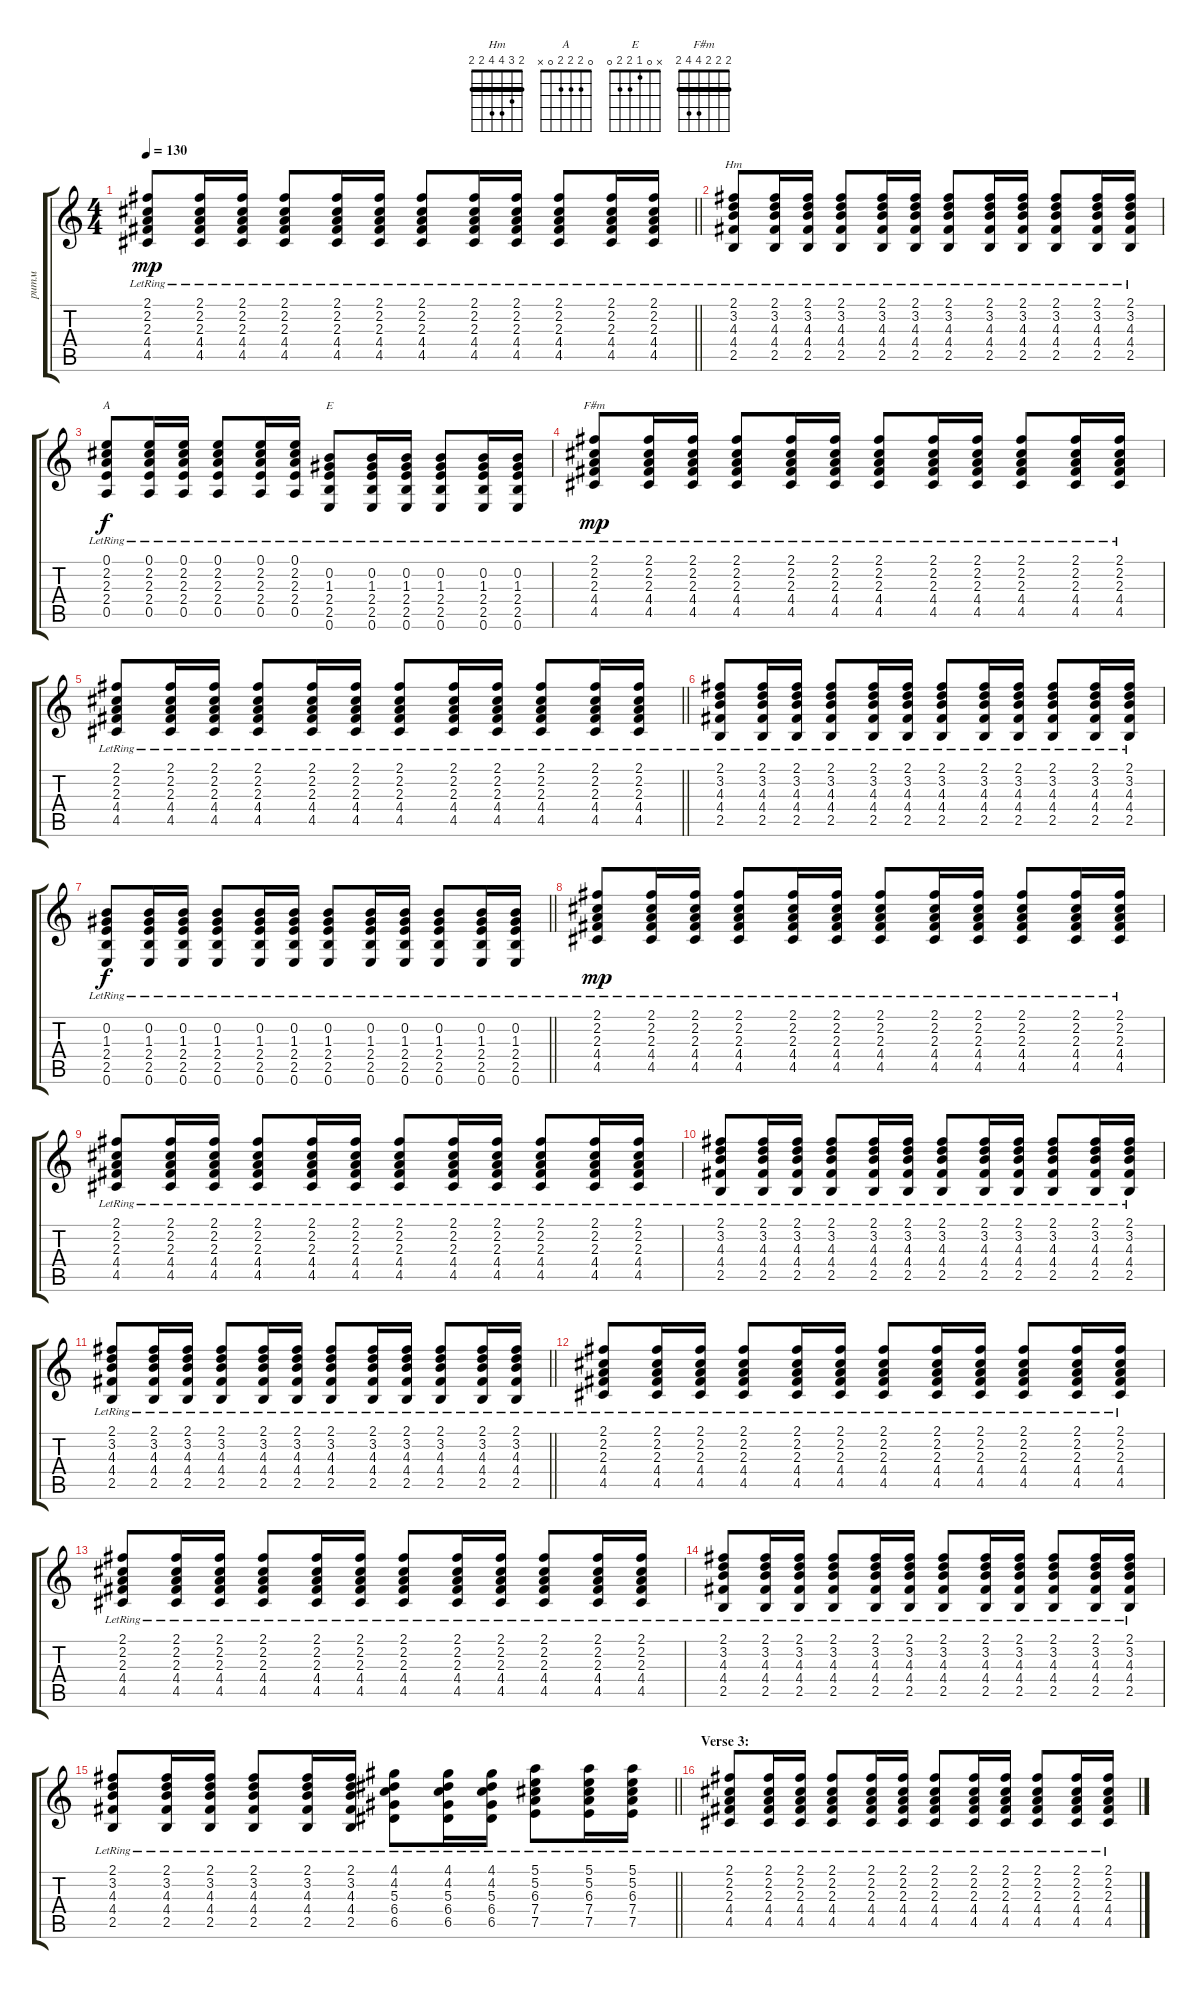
\track ("ритм" "ритм") {instrument acousticguitarsteel}
\staff {score tabs}
\tuning (E4 B3 G3 D3 A2 E2) {hide}
\chord ("Hm" 2 3 4 4 2 2) {barre 2}
\chord ("A" 0 2 2 2 0 x)
\chord ("E" x 0 1 2 2 0)
\chord ("F#m" 2 2 2 4 4 2) {barre 2}
\ts (4 4)
\tempo 130
\clef g2
\barLineRight lightlight
\ks c
(2.1{lr} 2.2{lr} 2.3{lr} 4.4{lr} 4.5{lr}).8{dy mp} (2.1{lr} 2.2{lr} 2.3{lr} 4.4{lr} 4.5{lr}).16 (2.1{lr} 2.2{lr} 2.3{lr} 4.4{lr} 4.5{lr}).16 (2.1{lr} 2.2{lr} 2.3{lr} 4.4{lr} 4.5{lr}).8 (2.1{lr} 2.2{lr} 2.3{lr} 4.4{lr} 4.5{lr}).16 (2.1{lr} 2.2{lr} 2.3{lr} 4.4{lr} 4.5{lr}).16 (2.1{lr} 2.2{lr} 2.3{lr} 4.4{lr} 4.5{lr}).8 (2.1{lr} 2.2{lr} 2.3{lr} 4.4{lr} 4.5{lr}).16 (2.1{lr} 2.2{lr} 2.3{lr} 4.4{lr} 4.5{lr}).16 (2.1{lr} 2.2{lr} 2.3{lr} 4.4{lr} 4.5{lr}).8 (2.1{lr} 2.2{lr} 2.3{lr} 4.4{lr} 4.5{lr}).16 (2.1{lr} 2.2{lr} 2.3{lr} 4.4{lr} 4.5{lr}).16 |
(2.1{lr} 3.2{lr} 4.3{lr} 4.4{lr} 2.5{lr}).8{ch "Hm"} (2.1{lr} 3.2{lr} 4.3{lr} 4.4{lr} 2.5{lr}).16 (2.1{lr} 3.2{lr} 4.3{lr} 4.4{lr} 2.5{lr}).16 (2.1{lr} 3.2{lr} 4.3{lr} 4.4{lr} 2.5{lr}).8 (2.1{lr} 3.2{lr} 4.3{lr} 4.4{lr} 2.5{lr}).16 (2.1{lr} 3.2{lr} 4.3{lr} 4.4{lr} 2.5{lr}).16 (2.1{lr} 3.2{lr} 4.3{lr} 4.4{lr} 2.5{lr}).8 (2.1{lr} 3.2{lr} 4.3{lr} 4.4{lr} 2.5{lr}).16 (2.1{lr} 3.2{lr} 4.3{lr} 4.4{lr} 2.5{lr}).16 (2.1{lr} 3.2{lr} 4.3{lr} 4.4{lr} 2.5{lr}).8 (2.1{lr} 3.2{lr} 4.3{lr} 4.4{lr} 2.5{lr}).16 (2.1{lr} 3.2{lr} 4.3{lr} 4.4{lr} 2.5{lr}).16 |
(0.1{lr} 2.2{lr} 2.3{lr} 2.4{lr} 0.5{lr}).8{ch "A" dy f} (0.1{lr} 2.2{lr} 2.3{lr} 2.4{lr} 0.5{lr}).16 (0.1{lr} 2.2{lr} 2.3{lr} 2.4{lr} 0.5{lr}).16 (0.1{lr} 2.2{lr} 2.3{lr} 2.4{lr} 0.5{lr}).8 (0.1{lr} 2.2{lr} 2.3{lr} 2.4{lr} 0.5{lr}).16 (0.1{lr} 2.2{lr} 2.3{lr} 2.4{lr} 0.5{lr}).16 (0.2{lr} 1.3{lr} 2.4{lr} 2.5{lr} 0.6{lr}).8{ch "E"} (0.2{lr} 1.3{lr} 2.4{lr} 2.5{lr} 0.6{lr}).16 (0.2{lr} 1.3{lr} 2.4{lr} 2.5{lr} 0.6{lr}).16 (0.2{lr} 1.3{lr} 2.4{lr} 2.5{lr} 0.6{lr}).8 (0.2{lr} 1.3{lr} 2.4{lr} 2.5{lr} 0.6{lr}).16 (0.2{lr} 1.3{lr} 2.4{lr} 2.5{lr} 0.6{lr}).16 |
(2.1{lr} 2.2{lr} 2.3{lr} 4.4{lr} 4.5{lr}).8{ch "F#m" dy mp} (2.1{lr} 2.2{lr} 2.3{lr} 4.4{lr} 4.5{lr}).16 (2.1{lr} 2.2{lr} 2.3{lr} 4.4{lr} 4.5{lr}).16 (2.1{lr} 2.2{lr} 2.3{lr} 4.4{lr} 4.5{lr}).8 (2.1{lr} 2.2{lr} 2.3{lr} 4.4{lr} 4.5{lr}).16 (2.1{lr} 2.2{lr} 2.3{lr} 4.4{lr} 4.5{lr}).16 (2.1{lr} 2.2{lr} 2.3{lr} 4.4{lr} 4.5{lr}).8 (2.1{lr} 2.2{lr} 2.3{lr} 4.4{lr} 4.5{lr}).16 (2.1{lr} 2.2{lr} 2.3{lr} 4.4{lr} 4.5{lr}).16 (2.1{lr} 2.2{lr} 2.3{lr} 4.4{lr} 4.5{lr}).8 (2.1{lr} 2.2{lr} 2.3{lr} 4.4{lr} 4.5{lr}).16 (2.1{lr} 2.2{lr} 2.3{lr} 4.4{lr} 4.5{lr}).16 |
\barLineRight lightlight
(2.1{lr} 2.2{lr} 2.3{lr} 4.4{lr} 4.5{lr}).8 (2.1{lr} 2.2{lr} 2.3{lr} 4.4{lr} 4.5{lr}).16 (2.1{lr} 2.2{lr} 2.3{lr} 4.4{lr} 4.5{lr}).16 (2.1{lr} 2.2{lr} 2.3{lr} 4.4{lr} 4.5{lr}).8 (2.1{lr} 2.2{lr} 2.3{lr} 4.4{lr} 4.5{lr}).16 (2.1{lr} 2.2{lr} 2.3{lr} 4.4{lr} 4.5{lr}).16 (2.1{lr} 2.2{lr} 2.3{lr} 4.4{lr} 4.5{lr}).8 (2.1{lr} 2.2{lr} 2.3{lr} 4.4{lr} 4.5{lr}).16 (2.1{lr} 2.2{lr} 2.3{lr} 4.4{lr} 4.5{lr}).16 (2.1{lr} 2.2{lr} 2.3{lr} 4.4{lr} 4.5{lr}).8 (2.1{lr} 2.2{lr} 2.3{lr} 4.4{lr} 4.5{lr}).16 (2.1{lr} 2.2{lr} 2.3{lr} 4.4{lr} 4.5{lr}).16 |
(2.1{lr} 3.2{lr} 4.3{lr} 4.4{lr} 2.5{lr}).8 (2.1{lr} 3.2{lr} 4.3{lr} 4.4{lr} 2.5{lr}).16 (2.1{lr} 3.2{lr} 4.3{lr} 4.4{lr} 2.5{lr}).16 (2.1{lr} 3.2{lr} 4.3{lr} 4.4{lr} 2.5{lr}).8 (2.1{lr} 3.2{lr} 4.3{lr} 4.4{lr} 2.5{lr}).16 (2.1{lr} 3.2{lr} 4.3{lr} 4.4{lr} 2.5{lr}).16 (2.1{lr} 3.2{lr} 4.3{lr} 4.4{lr} 2.5{lr}).8 (2.1{lr} 3.2{lr} 4.3{lr} 4.4{lr} 2.5{lr}).16 (2.1{lr} 3.2{lr} 4.3{lr} 4.4{lr} 2.5{lr}).16 (2.1{lr} 3.2{lr} 4.3{lr} 4.4{lr} 2.5{lr}).8 (2.1{lr} 3.2{lr} 4.3{lr} 4.4{lr} 2.5{lr}).16 (2.1{lr} 3.2{lr} 4.3{lr} 4.4{lr} 2.5{lr}).16 |
\barLineRight lightlight
(0.2{lr} 1.3{lr} 2.4{lr} 2.5{lr} 0.6{lr}).8{dy f} (0.2{lr} 1.3{lr} 2.4{lr} 2.5{lr} 0.6{lr}).16 (0.2{lr} 1.3{lr} 2.4{lr} 2.5{lr} 0.6{lr}).16 (0.2{lr} 1.3{lr} 2.4{lr} 2.5{lr} 0.6{lr}).8 (0.2{lr} 1.3{lr} 2.4{lr} 2.5{lr} 0.6{lr}).16 (0.2{lr} 1.3{lr} 2.4{lr} 2.5{lr} 0.6{lr}).16 (0.2{lr} 1.3{lr} 2.4{lr} 2.5{lr} 0.6{lr}).8 (0.2{lr} 1.3{lr} 2.4{lr} 2.5{lr} 0.6{lr}).16 (0.2{lr} 1.3{lr} 2.4{lr} 2.5{lr} 0.6{lr}).16 (0.2{lr} 1.3{lr} 2.4{lr} 2.5{lr} 0.6{lr}).8 (0.2{lr} 1.3{lr} 2.4{lr} 2.5{lr} 0.6{lr}).16 (0.2{lr} 1.3{lr} 2.4{lr} 2.5{lr} 0.6{lr}).16 |
(2.1{lr} 2.2{lr} 2.3{lr} 4.4{lr} 4.5{lr}).8{dy mp} (2.1{lr} 2.2{lr} 2.3{lr} 4.4{lr} 4.5{lr}).16 (2.1{lr} 2.2{lr} 2.3{lr} 4.4{lr} 4.5{lr}).16 (2.1{lr} 2.2{lr} 2.3{lr} 4.4{lr} 4.5{lr}).8 (2.1{lr} 2.2{lr} 2.3{lr} 4.4{lr} 4.5{lr}).16 (2.1{lr} 2.2{lr} 2.3{lr} 4.4{lr} 4.5{lr}).16 (2.1{lr} 2.2{lr} 2.3{lr} 4.4{lr} 4.5{lr}).8 (2.1{lr} 2.2{lr} 2.3{lr} 4.4{lr} 4.5{lr}).16 (2.1{lr} 2.2{lr} 2.3{lr} 4.4{lr} 4.5{lr}).16 (2.1{lr} 2.2{lr} 2.3{lr} 4.4{lr} 4.5{lr}).8 (2.1{lr} 2.2{lr} 2.3{lr} 4.4{lr} 4.5{lr}).16 (2.1{lr} 2.2{lr} 2.3{lr} 4.4{lr} 4.5{lr}).16 |
(2.1{lr} 2.2{lr} 2.3{lr} 4.4{lr} 4.5{lr}).8 (2.1{lr} 2.2{lr} 2.3{lr} 4.4{lr} 4.5{lr}).16 (2.1{lr} 2.2{lr} 2.3{lr} 4.4{lr} 4.5{lr}).16 (2.1{lr} 2.2{lr} 2.3{lr} 4.4{lr} 4.5{lr}).8 (2.1{lr} 2.2{lr} 2.3{lr} 4.4{lr} 4.5{lr}).16 (2.1{lr} 2.2{lr} 2.3{lr} 4.4{lr} 4.5{lr}).16 (2.1{lr} 2.2{lr} 2.3{lr} 4.4{lr} 4.5{lr}).8 (2.1{lr} 2.2{lr} 2.3{lr} 4.4{lr} 4.5{lr}).16 (2.1{lr} 2.2{lr} 2.3{lr} 4.4{lr} 4.5{lr}).16 (2.1{lr} 2.2{lr} 2.3{lr} 4.4{lr} 4.5{lr}).8 (2.1{lr} 2.2{lr} 2.3{lr} 4.4{lr} 4.5{lr}).16 (2.1{lr} 2.2{lr} 2.3{lr} 4.4{lr} 4.5{lr}).16 |
(2.1{lr} 3.2{lr} 4.3{lr} 4.4{lr} 2.5{lr}).8 (2.1{lr} 3.2{lr} 4.3{lr} 4.4{lr} 2.5{lr}).16 (2.1{lr} 3.2{lr} 4.3{lr} 4.4{lr} 2.5{lr}).16 (2.1{lr} 3.2{lr} 4.3{lr} 4.4{lr} 2.5{lr}).8 (2.1{lr} 3.2{lr} 4.3{lr} 4.4{lr} 2.5{lr}).16 (2.1{lr} 3.2{lr} 4.3{lr} 4.4{lr} 2.5{lr}).16 (2.1{lr} 3.2{lr} 4.3{lr} 4.4{lr} 2.5{lr}).8 (2.1{lr} 3.2{lr} 4.3{lr} 4.4{lr} 2.5{lr}).16 (2.1{lr} 3.2{lr} 4.3{lr} 4.4{lr} 2.5{lr}).16 (2.1{lr} 3.2{lr} 4.3{lr} 4.4{lr} 2.5{lr}).8 (2.1{lr} 3.2{lr} 4.3{lr} 4.4{lr} 2.5{lr}).16 (2.1{lr} 3.2{lr} 4.3{lr} 4.4{lr} 2.5{lr}).16 |
\barLineRight lightlight
(2.1{lr} 3.2{lr} 4.3{lr} 4.4{lr} 2.5{lr}).8 (2.1{lr} 3.2{lr} 4.3{lr} 4.4{lr} 2.5{lr}).16 (2.1{lr} 3.2{lr} 4.3{lr} 4.4{lr} 2.5{lr}).16 (2.1{lr} 3.2{lr} 4.3{lr} 4.4{lr} 2.5{lr}).8 (2.1{lr} 3.2{lr} 4.3{lr} 4.4{lr} 2.5{lr}).16 (2.1{lr} 3.2{lr} 4.3{lr} 4.4{lr} 2.5{lr}).16 (2.1{lr} 3.2{lr} 4.3{lr} 4.4{lr} 2.5{lr}).8 (2.1{lr} 3.2{lr} 4.3{lr} 4.4{lr} 2.5{lr}).16 (2.1{lr} 3.2{lr} 4.3{lr} 4.4{lr} 2.5{lr}).16 (2.1{lr} 3.2{lr} 4.3{lr} 4.4{lr} 2.5{lr}).8 (2.1{lr} 3.2{lr} 4.3{lr} 4.4{lr} 2.5{lr}).16 (2.1{lr} 3.2{lr} 4.3{lr} 4.4{lr} 2.5{lr}).16 |
(2.1{lr} 2.2{lr} 2.3{lr} 4.4{lr} 4.5{lr}).8 (2.1{lr} 2.2{lr} 2.3{lr} 4.4{lr} 4.5{lr}).16 (2.1{lr} 2.2{lr} 2.3{lr} 4.4{lr} 4.5{lr}).16 (2.1{lr} 2.2{lr} 2.3{lr} 4.4{lr} 4.5{lr}).8 (2.1{lr} 2.2{lr} 2.3{lr} 4.4{lr} 4.5{lr}).16 (2.1{lr} 2.2{lr} 2.3{lr} 4.4{lr} 4.5{lr}).16 (2.1{lr} 2.2{lr} 2.3{lr} 4.4{lr} 4.5{lr}).8 (2.1{lr} 2.2{lr} 2.3{lr} 4.4{lr} 4.5{lr}).16 (2.1{lr} 2.2{lr} 2.3{lr} 4.4{lr} 4.5{lr}).16 (2.1{lr} 2.2{lr} 2.3{lr} 4.4{lr} 4.5{lr}).8 (2.1{lr} 2.2{lr} 2.3{lr} 4.4{lr} 4.5{lr}).16 (2.1{lr} 2.2{lr} 2.3{lr} 4.4{lr} 4.5{lr}).16 |
(2.1{lr} 2.2{lr} 2.3{lr} 4.4{lr} 4.5{lr}).8 (2.1{lr} 2.2{lr} 2.3{lr} 4.4{lr} 4.5{lr}).16 (2.1{lr} 2.2{lr} 2.3{lr} 4.4{lr} 4.5{lr}).16 (2.1{lr} 2.2{lr} 2.3{lr} 4.4{lr} 4.5{lr}).8 (2.1{lr} 2.2{lr} 2.3{lr} 4.4{lr} 4.5{lr}).16 (2.1{lr} 2.2{lr} 2.3{lr} 4.4{lr} 4.5{lr}).16 (2.1{lr} 2.2{lr} 2.3{lr} 4.4{lr} 4.5{lr}).8 (2.1{lr} 2.2{lr} 2.3{lr} 4.4{lr} 4.5{lr}).16 (2.1{lr} 2.2{lr} 2.3{lr} 4.4{lr} 4.5{lr}).16 (2.1{lr} 2.2{lr} 2.3{lr} 4.4{lr} 4.5{lr}).8 (2.1{lr} 2.2{lr} 2.3{lr} 4.4{lr} 4.5{lr}).16 (2.1{lr} 2.2{lr} 2.3{lr} 4.4{lr} 4.5{lr}).16 |
(2.1{lr} 3.2{lr} 4.3{lr} 4.4{lr} 2.5{lr}).8 (2.1{lr} 3.2{lr} 4.3{lr} 4.4{lr} 2.5{lr}).16 (2.1{lr} 3.2{lr} 4.3{lr} 4.4{lr} 2.5{lr}).16 (2.1{lr} 3.2{lr} 4.3{lr} 4.4{lr} 2.5{lr}).8 (2.1{lr} 3.2{lr} 4.3{lr} 4.4{lr} 2.5{lr}).16 (2.1{lr} 3.2{lr} 4.3{lr} 4.4{lr} 2.5{lr}).16 (2.1{lr} 3.2{lr} 4.3{lr} 4.4{lr} 2.5{lr}).8 (2.1{lr} 3.2{lr} 4.3{lr} 4.4{lr} 2.5{lr}).16 (2.1{lr} 3.2{lr} 4.3{lr} 4.4{lr} 2.5{lr}).16 (2.1{lr} 3.2{lr} 4.3{lr} 4.4{lr} 2.5{lr}).8 (2.1{lr} 3.2{lr} 4.3{lr} 4.4{lr} 2.5{lr}).16 (2.1{lr} 3.2{lr} 4.3{lr} 4.4{lr} 2.5{lr}).16 |
\barLineRight lightlight
(2.1{lr} 3.2{lr} 4.3{lr} 4.4{lr} 2.5{lr}).8 (2.1{lr} 3.2{lr} 4.3{lr} 4.4{lr} 2.5{lr}).16 (2.1{lr} 3.2{lr} 4.3{lr} 4.4{lr} 2.5{lr}).16 (2.1{lr} 3.2{lr} 4.3{lr} 4.4{lr} 2.5{lr}).8 (2.1{lr} 3.2{lr} 4.3{lr} 4.4{lr} 2.5{lr}).16 (2.1{lr} 3.2{lr} 4.3{lr} 4.4{lr} 2.5{lr}).16 (4.1{lr} 4.2{lr} 5.3{lr} 6.4{lr} 6.5{lr}).8 (4.1{lr} 4.2{lr} 5.3{lr} 6.4{lr} 6.5{lr}).16 (4.1{lr} 4.2{lr} 5.3{lr} 6.4{lr} 6.5{lr}).16 (5.1{lr} 5.2{lr} 6.3{lr} 7.4{lr} 7.5{lr}).8 (5.1{lr} 5.2{lr} 6.3{lr} 7.4{lr} 7.5{lr}).16 (5.1{lr} 5.2{lr} 6.3{lr} 7.4{lr} 7.5{lr}).16 |
\section ("" "Verse 3:")
(2.1{lr} 2.2{lr} 2.3{lr} 4.4{lr} 4.5{lr}).8 (2.1{lr} 2.2{lr} 2.3{lr} 4.4{lr} 4.5{lr}).16 (2.1{lr} 2.2{lr} 2.3{lr} 4.4{lr} 4.5{lr}).16 (2.1{lr} 2.2{lr} 2.3{lr} 4.4{lr} 4.5{lr}).8 (2.1{lr} 2.2{lr} 2.3{lr} 4.4{lr} 4.5{lr}).16 (2.1{lr} 2.2{lr} 2.3{lr} 4.4{lr} 4.5{lr}).16 (2.1{lr} 2.2{lr} 2.3{lr} 4.4{lr} 4.5{lr}).8 (2.1{lr} 2.2{lr} 2.3{lr} 4.4{lr} 4.5{lr}).16 (2.1{lr} 2.2{lr} 2.3{lr} 4.4{lr} 4.5{lr}).16 (2.1{lr} 2.2{lr} 2.3{lr} 4.4{lr} 4.5{lr}).8 (2.1{lr} 2.2{lr} 2.3{lr} 4.4{lr} 4.5{lr}).16 (2.1{lr} 2.2{lr} 2.3{lr} 4.4{lr} 4.5{lr}).16
